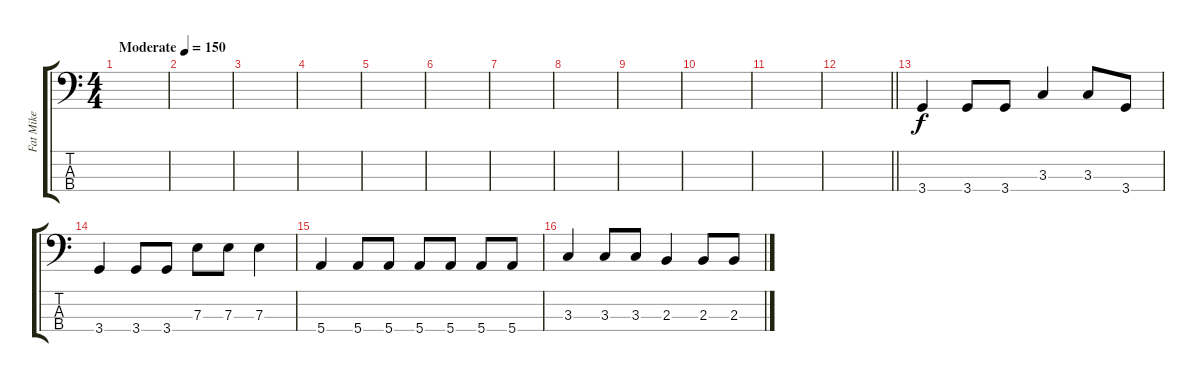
\track ("Fat Mike" "Fat Mike") {instrument electricbasspick}
\staff {score tabs}
\tuning (G2 D2 A1 E1) {hide}
\ts (4 4)
\tempo (150 "Moderate")
\clef f4
\ks c
|
|
|
|
|
|
|
|
|
|
|
\barLineRight lightlight
|
\section ("" "")
3.4.4 3.4.8 3.4.8 3.3.4 3.3.8 3.4.8 |
3.4.4 3.4.8 3.4.8 7.3.8 7.3.8 7.3.4 |
5.4.4 5.4.8 5.4.8 5.4.8 5.4.8 5.4.8 5.4.8 |
3.3.4 3.3.8 3.3.8 2.3.4 2.3.8 2.3.8
